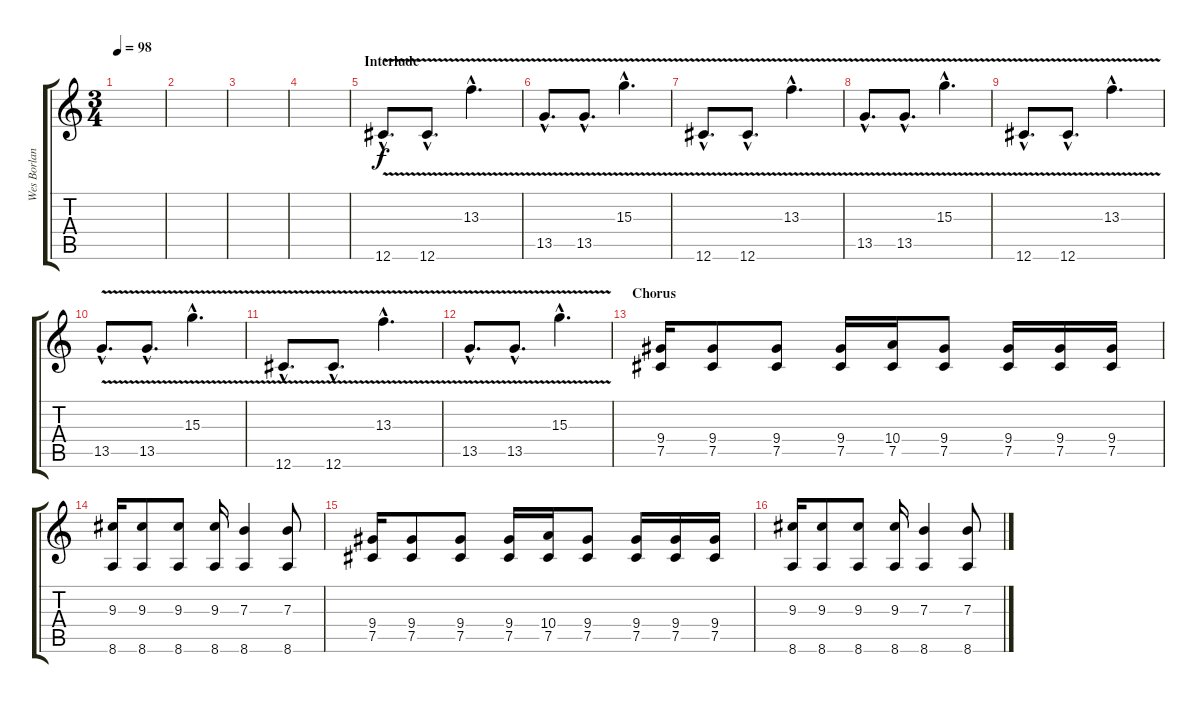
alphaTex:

\track ("Wes Borland - Distortion Guitar" "Wes Borlan") {instrument distortionguitar}
\staff {score tabs}
\tuning (Db4 Ab3 E3 B2 Gb2 Db2) {hide}
\ts (3 4)
\tempo 98
\clef g2
\ks c
|
|
|
|
\section ("" "Interlude")
12.6{v hac}.8{d} 12.6{v hac}.8{d} 13.3{v hac}.4{d} |
13.5{v hac}.8{d} 13.5{v hac}.8{d} 15.3{v hac}.4{d} |
12.6{v hac}.8{d} 12.6{v hac}.8{d} 13.3{v hac}.4{d} |
13.5{v hac}.8{d} 13.5{v hac}.8{d} 15.3{v hac}.4{d} |
12.6{v hac}.8{d} 12.6{v hac}.8{d} 13.3{v hac}.4{d} |
13.5{v hac}.8{d} 13.5{v hac}.8{d} 15.3{v hac}.4{d} |
12.6{v hac}.8{d} 12.6{v hac}.8{d} 13.3{v hac}.4{d} |
13.5{v hac}.8{d} 13.5{v hac}.8{d} 15.3{v hac}.4{d} |
\section ("" "Chorus")
(9.4 7.5).16 (9.4 7.5).8 (9.4 7.5).8 (9.4 7.5).16 (10.4 7.5).16 (9.4 7.5).8 (9.4 7.5).16 (9.4 7.5).16 (9.4 7.5).16 |
(9.3 8.6).16 (9.3 8.6).8 (9.3 8.6).8 (9.3 8.6).16 (7.3 8.6).4 (7.3 8.6).8 |
(9.4 7.5).16 (9.4 7.5).8 (9.4 7.5).8 (9.4 7.5).16 (10.4 7.5).16 (9.4 7.5).8 (9.4 7.5).16 (9.4 7.5).16 (9.4 7.5).16 |
(9.3 8.6).16 (9.3 8.6).8 (9.3 8.6).8 (9.3 8.6).16 (7.3 8.6).4 (7.3 8.6).8
